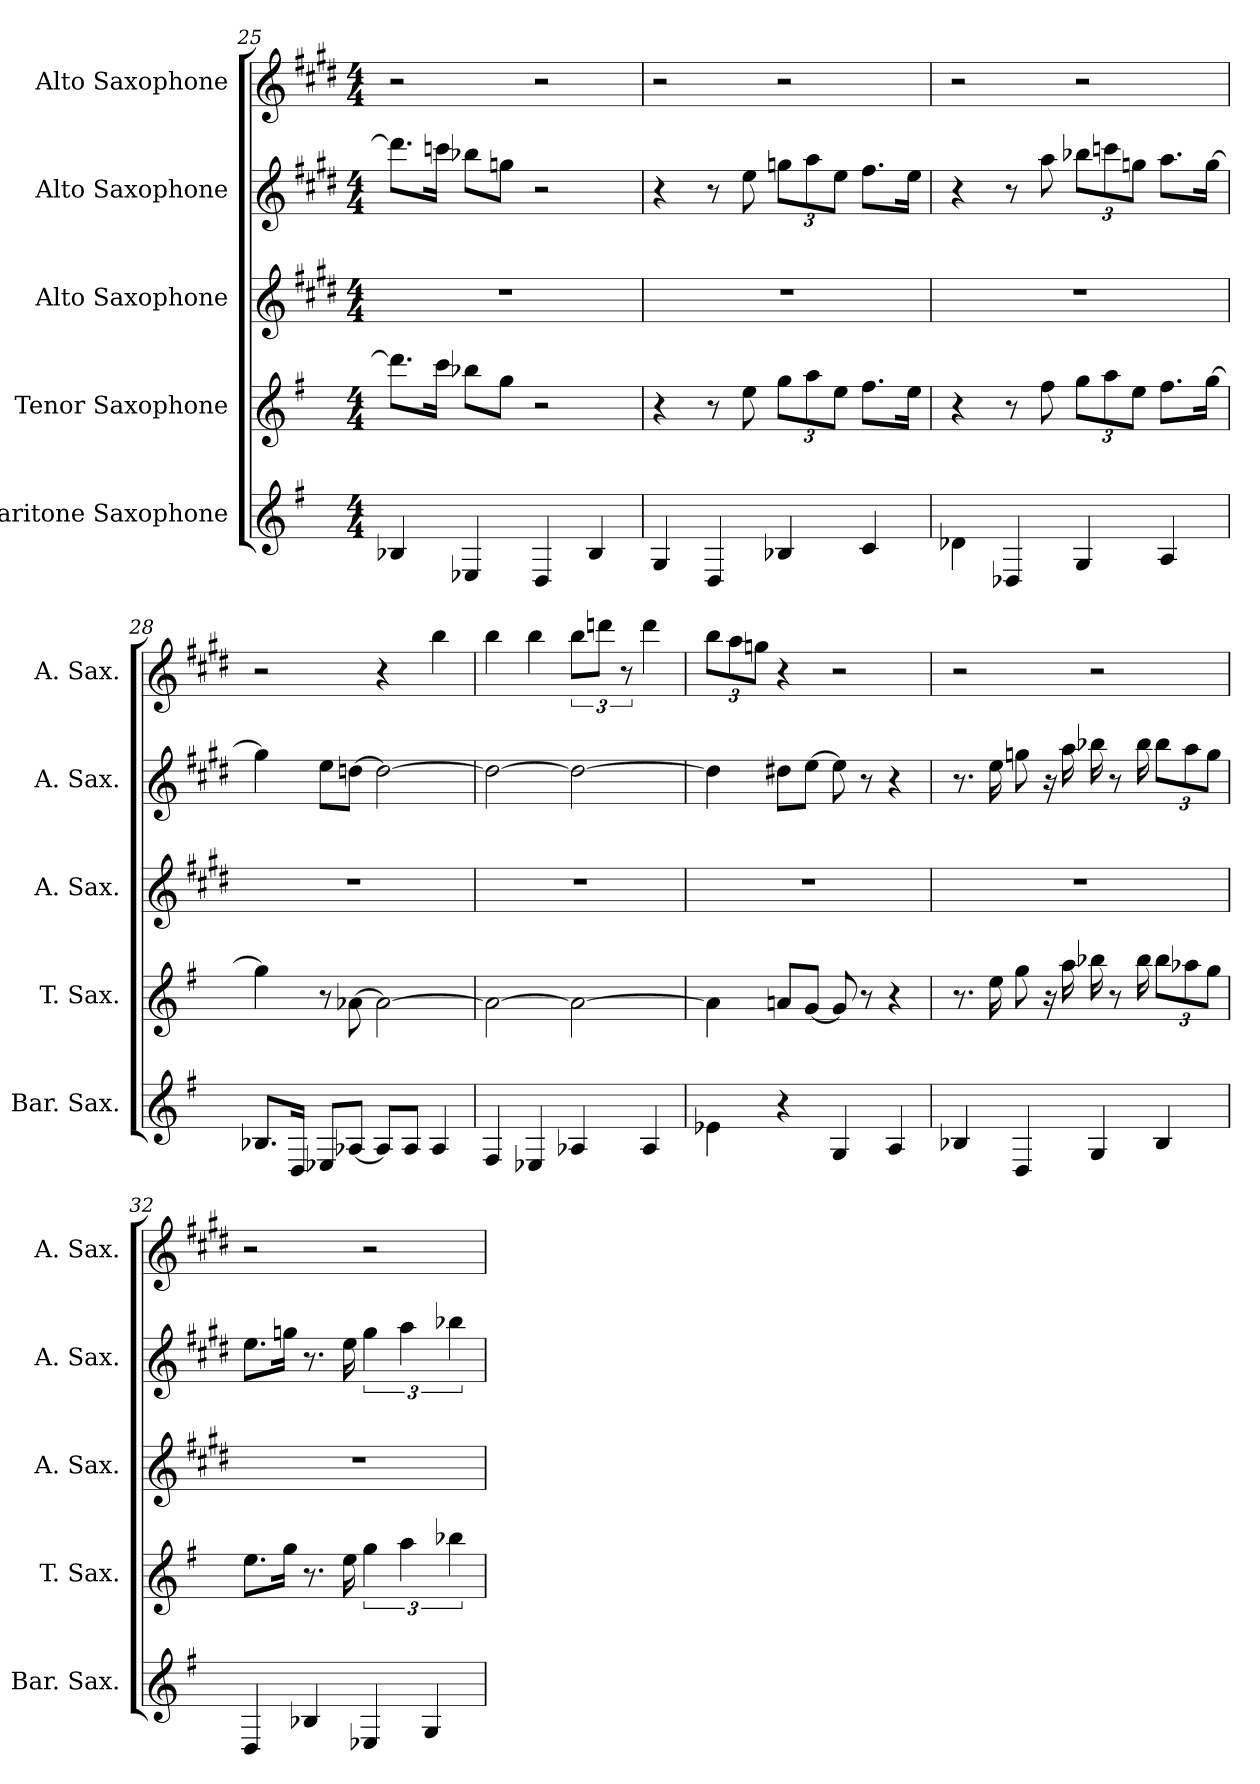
**kern	**kern	**kern	**kern	**kern
*part5	*part4	*part3	*part2	*part1
*staff5	*staff4	*staff3	*staff2	*staff1
*I"Baritone Saxophone	*I"Tenor Saxophone	*I"Alto Saxophone	*I"Alto Saxophone	*I"Alto Saxophone
*I'Bar. Sax.	*I'T. Sax.	*I'A. Sax.	*I'A. Sax.	*I'A. Sax.
*clefG2	*clefG2	*clefG2	*clefG2	*clefG2
*ITrd12c21	*ITrd8c14	*ITrd5c9	*ITrd5c9	*ITrd5c9
*k[f#]	*k[f#]	*k[f#]	*k[f#]	*k[f#]
*M4/4	*M4/4	*M4/4	*M4/4	*M4/4
=25	=25	=25	=25	=25
4BB-X/	8.dd\L]	1r	8.ff\L]	2r
.	16cc\Jk	.	16ee-X\Jk	.
4EE-X/	8b-X\L	.	8dd-X\L	.
.	8g\J	.	8b-X\J	.
4DD/	2r	.	2r	2r
4BB-/	.	.	.	.
=26	=26	=26	=26	=26
4GG/	4r	1r	4r	2r
4DD/	8r	.	8r	.
.	8e\	.	8g\	.
*	*Xbrackettup	*	*Xbrackettup	*
4BB-X/	12g\L	.	12b-X\L	2r
.	12a\	.	12cc\	.
.	12e\J	.	12g\J	.
4C/	8.f#\L	.	8.a\L	.
.	16e\Jk	.	16g\Jk	.
=27	=27	=27	=27	=27
4D-X\	4r	1r	4r	2r
4DD-X/	8r	.	8r	.
.	8f#\	.	8cc\	.
4GG/	12g\L	.	12dd-X\L	2r
.	12a\	.	12ee-X\	.
.	12e\J	.	12b-X\J	.
4AA/	8.f#\L	.	8.cc\L	.
.	[16g\Jk	.	[16b-\Jk	.
!!LO:LB:g=z
=28	=28	=28	=28	=28
8.BB-X/L	4g\]	1r	4b-\]	2r
16DD/Jk	.	.	.	.
8EE-X/L	8r	.	8g\L	.
[8AA-X/J	[8A-X\	.	[8fn\J	.
8AA-/L]	2A-\_	.	2f\_	4r
8AA-/J	.	.	.	.
4AA-/	.	.	.	4dd\
=29	=29	=29	=29	=29
4FF#/	2A-\_	1r	2f\_	4dd\
4EE-X/	.	.	.	4dd\
4AA-X/	2A-\_	.	2f\_	12dd\L
.	.	.	.	12ffn\J
.	.	.	.	12r
4AA-/	.	.	.	4ff\
=30	=30	=30	=30	=30
*	*	*	*	*Xbrackettup
4E-X\	4A-\]	1r	4f\]	12dd\L
.	.	.	.	12cc\
.	.	.	.	12b-X\J
4r	8An/L	.	8f#X\L	4r
.	[8G/J	.	[8g\J	.
4GG/	8G/]	.	8g\]	2r
.	8r	.	8r	.
4AA/	4r	.	4r	.
!!LO:PB:g=z
=31	=31	=31	=31	=31
4BB-X/	8.r	1r	8.r	2r
.	16e\	.	16g\	.
4DD/	8g\	.	8b-X\	.
.	16r	.	16r	.
.	16a\	.	16cc\	.
4GG/	16b-X\	.	16dd-X\	2r
.	8r	.	8r	.
.	16b-\	.	16dd-\	.
4BB-/	12b-\L	.	12dd-\L	.
.	12a-X\	.	12cc\	.
.	12g\J	.	12b-\J	.
=32	=32	=32	=32	=32
4DD/	8.e\L	1r	8.g\L	2r
.	16g\Jk	.	16b-X\Jk	.
4BB-X/	8.r	.	8.r	.
.	16e\	.	16g\	.
*	*brackettup	*	*brackettup	*
4EE-X/	6g\	.	6b-\	2r
.	6a\	.	6cc\	.
4GG/	.	.	.	.
.	6b-X\	.	6dd-X\	.
=	=	=	=	=
*-	*-	*-	*-	*-
